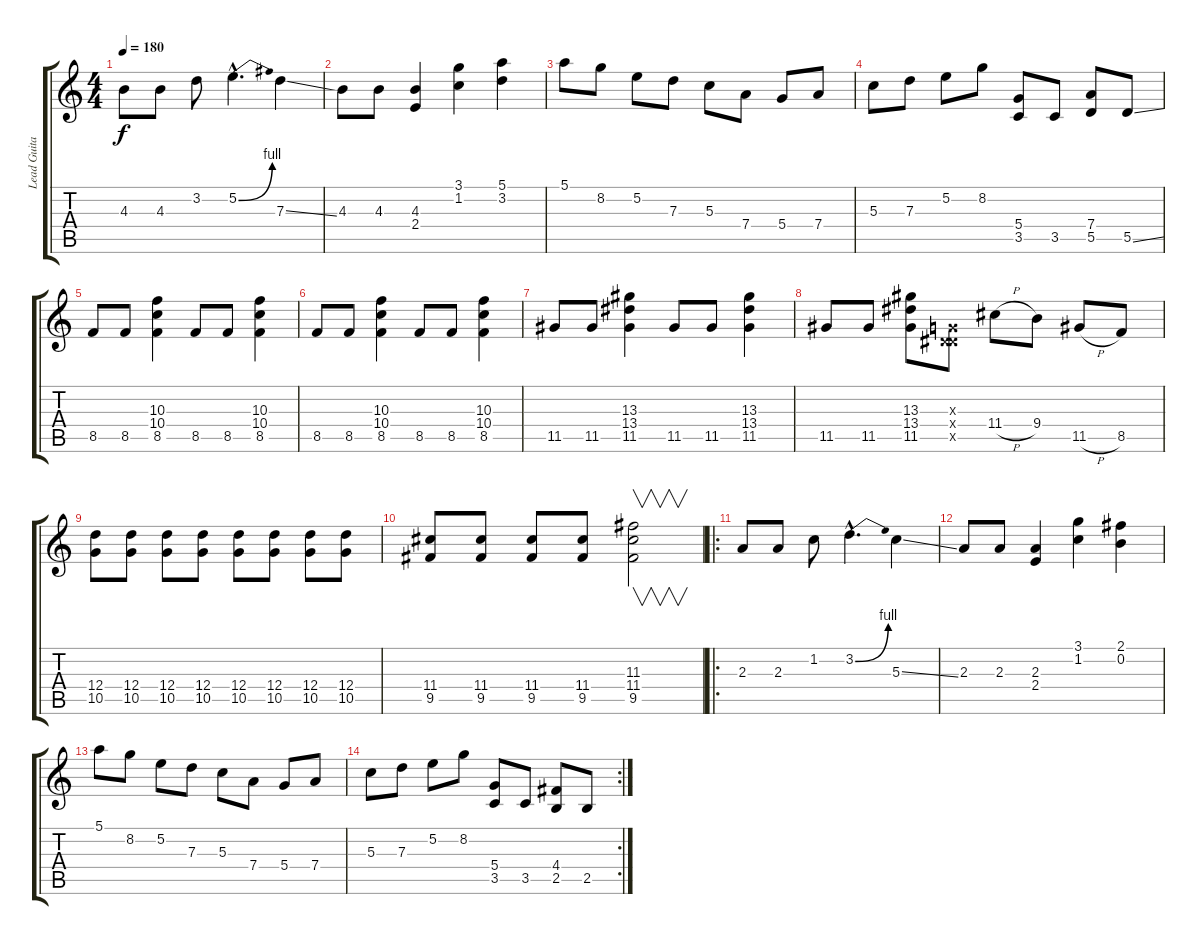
\track ("Lead Guitar" "Lead Guita") {instrument distortionguitar}
\staff {score tabs}
\tuning (E4 B3 G3 D3 A2 E2) {hide}
\ts (4 4)
\tempo 180
\clef g2
\ks c
4.3.8{dy f} 4.3.8 3.2.8 5.2{be (bend 0 0 60 4) hac}.4{d} 7.3{ss}.4 |
4.3.8 4.3.8 (4.3 2.4).4 (3.1 1.2).4 (5.1 3.2).4 |
5.1.8 8.2.8 5.2.8 7.3.8 5.3.8 7.4.8 5.4.8 7.4.8 |
5.3.8 7.3.8 5.2.8 8.2.8 (5.4 3.5).8 3.5.8 (7.4 5.5).8 5.5{ss}.8 |
8.5.8 8.5.8 (10.3 10.4 8.5).4 8.5.8 8.5.8 (10.3 10.4 8.5).4 |
8.5.8 8.5.8 (10.3 10.4 8.5).4 8.5.8 8.5.8 (10.3 10.4 8.5).4 |
11.5.8 11.5.8 (13.3 13.4 11.5).4 11.5.8 11.5.8 (13.3 13.4 11.5).4 |
11.5.8 11.5.8 (13.3 13.4 11.5).8 (0.3{x} 0.4{x} 6.5{x}).8 11.4{h}.8 9.4.8 11.5{h}.8 8.5.8 |
(12.4 10.5).8 (12.4 10.5).8 (12.4 10.5).8 (12.4 10.5).8 (12.4 10.5).8 (12.4 10.5).8 (12.4 10.5).8 (12.4 10.5).8 |
(11.4 9.5).8 (11.4 9.5).8 (11.4 9.5).8 (11.4 9.5).8 (11.3 11.4 9.5).2{v} |
\ro
2.3.8 2.3.8 1.2.8 3.2{be (bend 0 0 60 4) hac}.4{d} 5.3{ss}.4 |
2.3.8 2.3.8 (2.3 2.4).4 (3.1 1.2).4 (2.1 0.2).4 |
5.1.8 8.2.8 5.2.8 7.3.8 5.3.8 7.4.8 5.4.8 7.4.8 |
\rc 2
5.3.8 7.3.8 5.2.8 8.2.8 (5.4 3.5).8 3.5.8 (4.4 2.5).8 2.5.8
